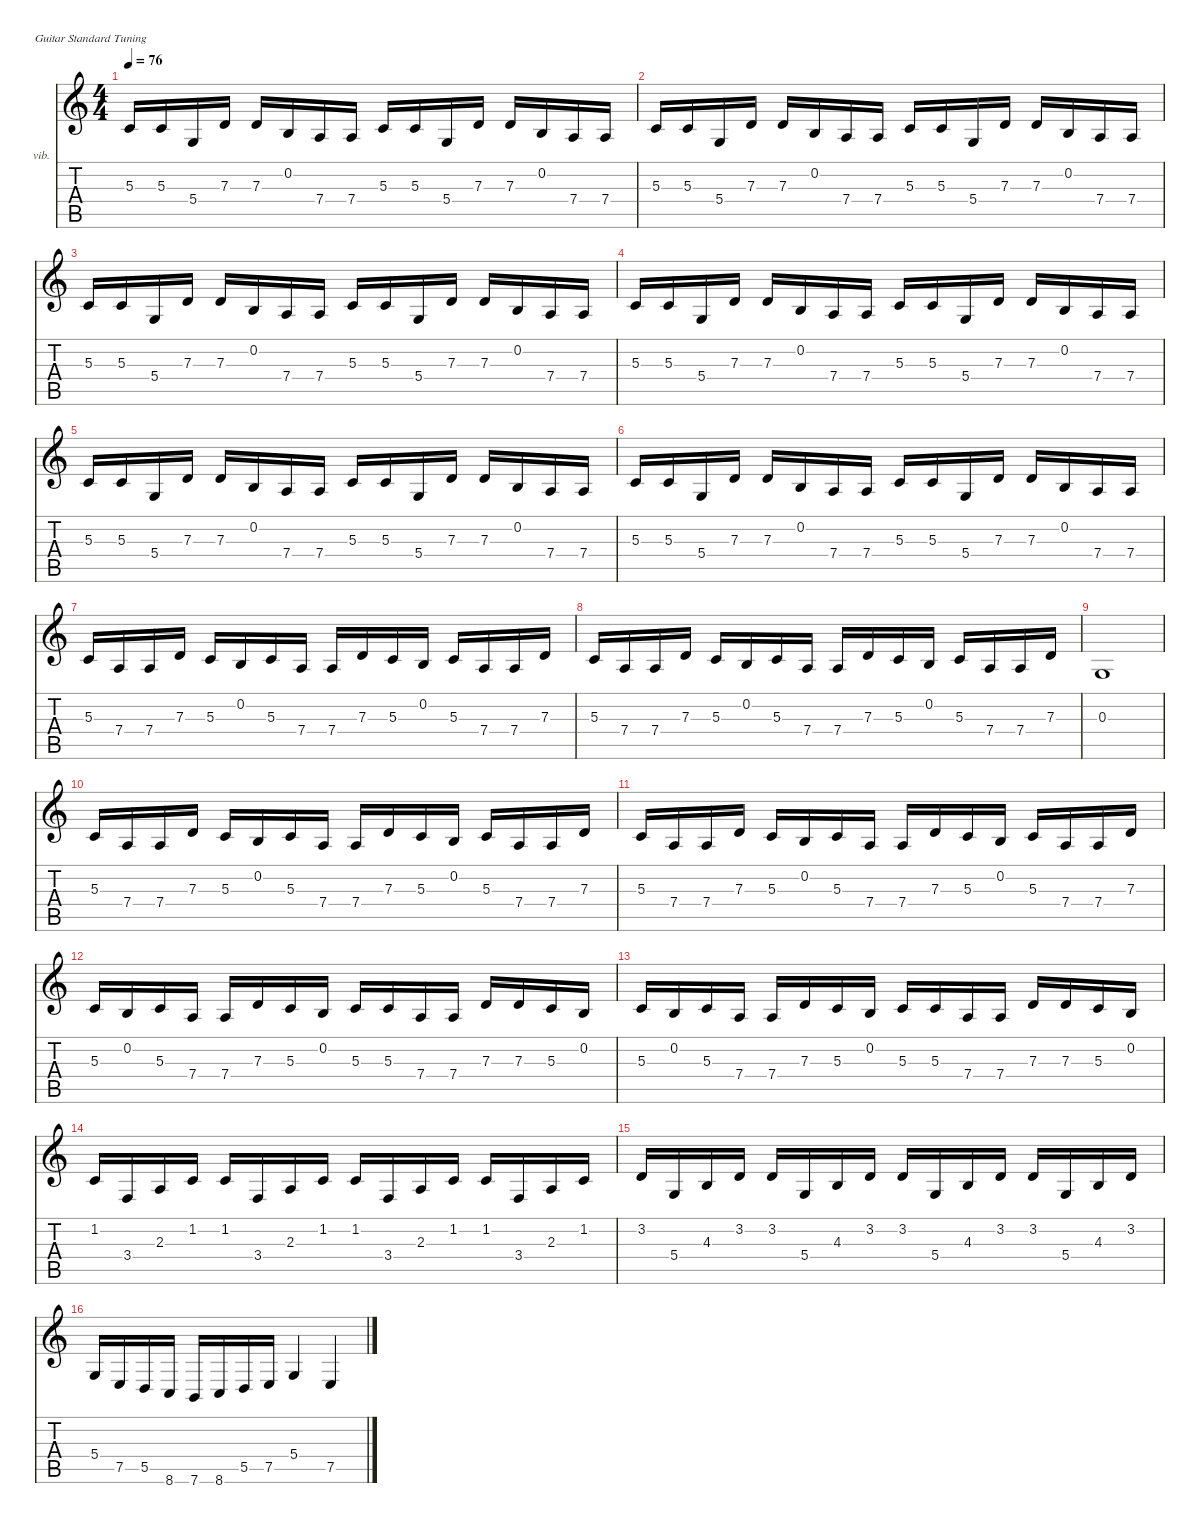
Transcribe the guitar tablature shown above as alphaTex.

\defaultSystemsLayout 4
\hideDynamics
\bracketExtendMode nobrackets
\firstSystemTrackNameOrientation horizontal
\otherSystemsTrackNameOrientation horizontal
\track ("¼üÅÌ1" "vib.") {instrument vibraphone}
\staff {score tabs}
\tuning (E4 B3 G3 D3 A2 E2)
\ts (4 4)
\tempo 76
\clef g2
\ks c
5.3.16{dy f} 5.3.16 5.4.16 7.3.16 7.3.16 0.2.16 7.4.16 7.4.16 5.3.16 5.3.16 5.4.16 7.3.16 7.3.16 0.2.16 7.4.16 7.4.16 |
5.3.16 5.3.16 5.4.16 7.3.16 7.3.16 0.2.16 7.4.16 7.4.16 5.3.16 5.3.16 5.4.16 7.3.16 7.3.16 0.2.16 7.4.16 7.4.16 |
5.3.16 5.3.16 5.4.16 7.3.16 7.3.16 0.2.16 7.4.16 7.4.16 5.3.16 5.3.16 5.4.16 7.3.16 7.3.16 0.2.16 7.4.16 7.4.16 |
5.3.16 5.3.16 5.4.16 7.3.16 7.3.16 0.2.16 7.4.16 7.4.16 5.3.16 5.3.16 5.4.16 7.3.16 7.3.16 0.2.16 7.4.16 7.4.16 |
5.3.16 5.3.16 5.4.16 7.3.16 7.3.16 0.2.16 7.4.16 7.4.16 5.3.16 5.3.16 5.4.16 7.3.16 7.3.16 0.2.16 7.4.16 7.4.16 |
5.3.16 5.3.16 5.4.16 7.3.16 7.3.16 0.2.16 7.4.16 7.4.16 5.3.16 5.3.16 5.4.16 7.3.16 7.3.16 0.2.16 7.4.16 7.4.16 |
5.3.16 7.4.16 7.4.16 7.3.16 5.3.16 0.2.16 5.3.16 7.4.16 7.4.16 7.3.16 5.3.16 0.2.16 5.3.16 7.4.16 7.4.16 7.3.16 |
5.3.16 7.4.16 7.4.16 7.3.16 5.3.16 0.2.16 5.3.16 7.4.16 7.4.16 7.3.16 5.3.16 0.2.16 5.3.16 7.4.16 7.4.16 7.3.16 |
0.3.1 |
5.3.16 7.4.16 7.4.16 7.3.16 5.3.16 0.2.16 5.3.16 7.4.16 7.4.16 7.3.16 5.3.16 0.2.16 5.3.16 7.4.16 7.4.16 7.3.16 |
5.3.16 7.4.16 7.4.16 7.3.16 5.3.16 0.2.16 5.3.16 7.4.16 7.4.16 7.3.16 5.3.16 0.2.16 5.3.16 7.4.16 7.4.16 7.3.16 |
5.3.16 0.2.16 5.3.16 7.4.16 7.4.16 7.3.16 5.3.16 0.2.16 5.3.16 5.3.16 7.4.16 7.4.16 7.3.16 7.3.16 5.3.16 0.2.16 |
5.3.16 0.2.16 5.3.16 7.4.16 7.4.16 7.3.16 5.3.16 0.2.16 5.3.16 5.3.16 7.4.16 7.4.16 7.3.16 7.3.16 5.3.16 0.2.16 |
1.2.16 3.4.16 2.3.16 1.2.16 1.2.16 3.4.16 2.3.16 1.2.16 1.2.16 3.4.16 2.3.16 1.2.16 1.2.16 3.4.16 2.3.16 1.2.16 |
3.2.16 5.4.16 4.3.16 3.2.16 3.2.16 5.4.16 4.3.16 3.2.16 3.2.16 5.4.16 4.3.16 3.2.16 3.2.16 5.4.16 4.3.16 3.2.16 |
5.4.16 7.5.16 5.5.16 8.6.16 7.6.16 8.6.16 5.5.16 7.5.16 5.4.4 7.5.4
